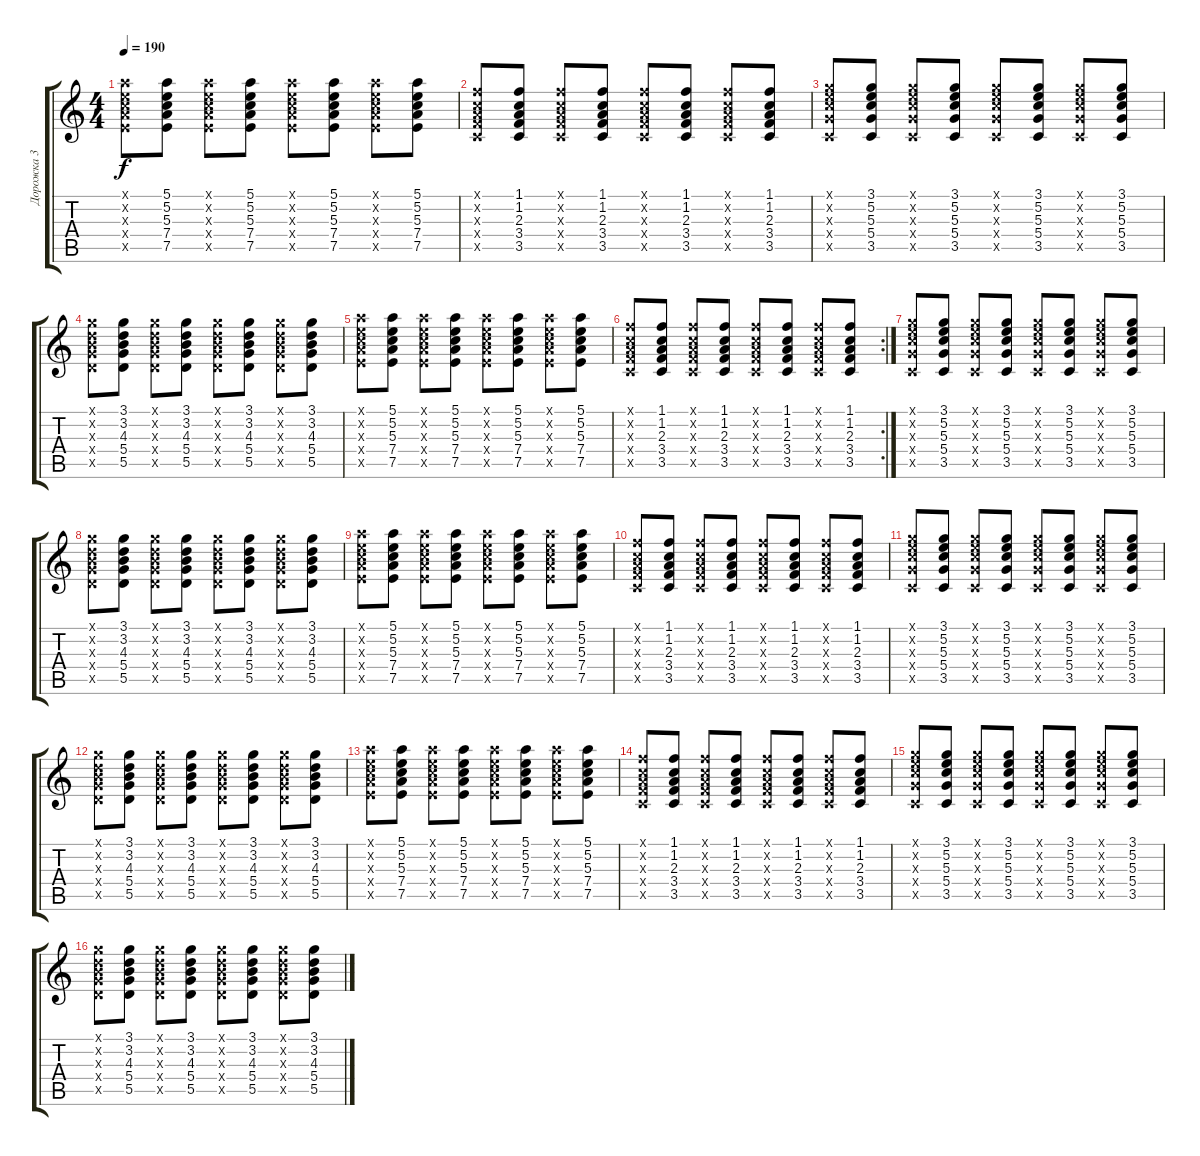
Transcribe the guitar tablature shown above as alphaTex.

\track ("Дорожка 3" "Дорожка 3") {instrument electricguitarclean}
\staff {score tabs}
\tuning (E4 B3 G3 D3 A2 E2) {hide}
\ts (4 4)
\tempo 190
\clef g2
\ks c
(5.1{x} 5.2{x} 5.3{x} 7.4{x} 7.5{x}).8{dy f} (5.1 5.2 5.3 7.4 7.5).8 (5.1{x} 5.2{x} 5.3{x} 7.4{x} 7.5{x}).8 (5.1 5.2 5.3 7.4 7.5).8 (5.1{x} 5.2{x} 5.3{x} 7.4{x} 7.5{x}).8 (5.1 5.2 5.3 7.4 7.5).8 (5.1{x} 5.2{x} 5.3{x} 7.4{x} 7.5{x}).8 (5.1 5.2 5.3 7.4 7.5).8 |
(1.1{x} 1.2{x} 2.3{x} 3.4{x} 3.5{x}).8 (1.1 1.2 2.3 3.4 3.5).8 (1.1{x} 1.2{x} 2.3{x} 3.4{x} 3.5{x}).8 (1.1 1.2 2.3 3.4 3.5).8 (1.1{x} 1.2{x} 2.3{x} 3.4{x} 3.5{x}).8 (1.1 1.2 2.3 3.4 3.5).8 (1.1{x} 1.2{x} 2.3{x} 3.4{x} 3.5{x}).8 (1.1 1.2 2.3 3.4 3.5).8 |
(3.1{x} 5.2{x} 5.3{x} 5.4{x} 3.5{x}).8 (3.1 5.2 5.3 5.4 3.5).8 (3.1{x} 5.2{x} 5.3{x} 5.4{x} 3.5{x}).8 (3.1 5.2 5.3 5.4 3.5).8 (3.1{x} 5.2{x} 5.3{x} 5.4{x} 3.5{x}).8 (3.1 5.2 5.3 5.4 3.5).8 (3.1{x} 5.2{x} 5.3{x} 5.4{x} 3.5{x}).8 (3.1 5.2 5.3 5.4 3.5).8 |
(3.1{x} 3.2{x} 4.3{x} 5.4{x} 5.5{x}).8 (3.1 3.2 4.3 5.4 5.5).8 (3.1{x} 3.2{x} 4.3{x} 5.4{x} 5.5{x}).8 (3.1 3.2 4.3 5.4 5.5).8 (3.1{x} 3.2{x} 4.3{x} 5.4{x} 5.5{x}).8 (3.1 3.2 4.3 5.4 5.5).8 (3.1{x} 3.2{x} 4.3{x} 5.4{x} 5.5{x}).8 (3.1 3.2 4.3 5.4 5.5).8 |
(5.1{x} 5.2{x} 5.3{x} 7.4{x} 7.5{x}).8 (5.1 5.2 5.3 7.4 7.5).8 (5.1{x} 5.2{x} 5.3{x} 7.4{x} 7.5{x}).8 (5.1 5.2 5.3 7.4 7.5).8 (5.1{x} 5.2{x} 5.3{x} 7.4{x} 7.5{x}).8 (5.1 5.2 5.3 7.4 7.5).8 (5.1{x} 5.2{x} 5.3{x} 7.4{x} 7.5{x}).8 (5.1 5.2 5.3 7.4 7.5).8 |
\rc 2
(1.1{x} 1.2{x} 2.3{x} 3.4{x} 3.5{x}).8 (1.1 1.2 2.3 3.4 3.5).8 (1.1{x} 1.2{x} 2.3{x} 3.4{x} 3.5{x}).8 (1.1 1.2 2.3 3.4 3.5).8 (1.1{x} 1.2{x} 2.3{x} 3.4{x} 3.5{x}).8 (1.1 1.2 2.3 3.4 3.5).8 (1.1{x} 1.2{x} 2.3{x} 3.4{x} 3.5{x}).8 (1.1 1.2 2.3 3.4 3.5).8 |
(3.1{x} 5.2{x} 5.3{x} 5.4{x} 3.5{x}).8 (3.1 5.2 5.3 5.4 3.5).8 (3.1{x} 5.2{x} 5.3{x} 5.4{x} 3.5{x}).8 (3.1 5.2 5.3 5.4 3.5).8 (3.1{x} 5.2{x} 5.3{x} 5.4{x} 3.5{x}).8 (3.1 5.2 5.3 5.4 3.5).8 (3.1{x} 5.2{x} 5.3{x} 5.4{x} 3.5{x}).8 (3.1 5.2 5.3 5.4 3.5).8 |
(3.1{x} 3.2{x} 4.3{x} 5.4{x} 5.5{x}).8 (3.1 3.2 4.3 5.4 5.5).8 (3.1{x} 3.2{x} 4.3{x} 5.4{x} 5.5{x}).8 (3.1 3.2 4.3 5.4 5.5).8 (3.1{x} 3.2{x} 4.3{x} 5.4{x} 5.5{x}).8 (3.1 3.2 4.3 5.4 5.5).8 (3.1{x} 3.2{x} 4.3{x} 5.4{x} 5.5{x}).8 (3.1 3.2 4.3 5.4 5.5).8 |
(5.1{x} 5.2{x} 5.3{x} 7.4{x} 7.5{x}).8 (5.1 5.2 5.3 7.4 7.5).8 (5.1{x} 5.2{x} 5.3{x} 7.4{x} 7.5{x}).8 (5.1 5.2 5.3 7.4 7.5).8 (5.1{x} 5.2{x} 5.3{x} 7.4{x} 7.5{x}).8 (5.1 5.2 5.3 7.4 7.5).8 (5.1{x} 5.2{x} 5.3{x} 7.4{x} 7.5{x}).8 (5.1 5.2 5.3 7.4 7.5).8 |
(1.1{x} 1.2{x} 2.3{x} 3.4{x} 3.5{x}).8 (1.1 1.2 2.3 3.4 3.5).8 (1.1{x} 1.2{x} 2.3{x} 3.4{x} 3.5{x}).8 (1.1 1.2 2.3 3.4 3.5).8 (1.1{x} 1.2{x} 2.3{x} 3.4{x} 3.5{x}).8 (1.1 1.2 2.3 3.4 3.5).8 (1.1{x} 1.2{x} 2.3{x} 3.4{x} 3.5{x}).8 (1.1 1.2 2.3 3.4 3.5).8 |
(3.1{x} 5.2{x} 5.3{x} 5.4{x} 3.5{x}).8 (3.1 5.2 5.3 5.4 3.5).8 (3.1{x} 5.2{x} 5.3{x} 5.4{x} 3.5{x}).8 (3.1 5.2 5.3 5.4 3.5).8 (3.1{x} 5.2{x} 5.3{x} 5.4{x} 3.5{x}).8 (3.1 5.2 5.3 5.4 3.5).8 (3.1{x} 5.2{x} 5.3{x} 5.4{x} 3.5{x}).8 (3.1 5.2 5.3 5.4 3.5).8 |
(3.1{x} 3.2{x} 4.3{x} 5.4{x} 5.5{x}).8 (3.1 3.2 4.3 5.4 5.5).8 (3.1{x} 3.2{x} 4.3{x} 5.4{x} 5.5{x}).8 (3.1 3.2 4.3 5.4 5.5).8 (3.1{x} 3.2{x} 4.3{x} 5.4{x} 5.5{x}).8 (3.1 3.2 4.3 5.4 5.5).8 (3.1{x} 3.2{x} 4.3{x} 5.4{x} 5.5{x}).8 (3.1 3.2 4.3 5.4 5.5).8 |
(5.1{x} 5.2{x} 5.3{x} 7.4{x} 7.5{x}).8 (5.1 5.2 5.3 7.4 7.5).8 (5.1{x} 5.2{x} 5.3{x} 7.4{x} 7.5{x}).8 (5.1 5.2 5.3 7.4 7.5).8 (5.1{x} 5.2{x} 5.3{x} 7.4{x} 7.5{x}).8 (5.1 5.2 5.3 7.4 7.5).8 (5.1{x} 5.2{x} 5.3{x} 7.4{x} 7.5{x}).8 (5.1 5.2 5.3 7.4 7.5).8 |
(1.1{x} 1.2{x} 2.3{x} 3.4{x} 3.5{x}).8 (1.1 1.2 2.3 3.4 3.5).8 (1.1{x} 1.2{x} 2.3{x} 3.4{x} 3.5{x}).8 (1.1 1.2 2.3 3.4 3.5).8 (1.1{x} 1.2{x} 2.3{x} 3.4{x} 3.5{x}).8 (1.1 1.2 2.3 3.4 3.5).8 (1.1{x} 1.2{x} 2.3{x} 3.4{x} 3.5{x}).8 (1.1 1.2 2.3 3.4 3.5).8 |
(3.1{x} 5.2{x} 5.3{x} 5.4{x} 3.5{x}).8 (3.1 5.2 5.3 5.4 3.5).8 (3.1{x} 5.2{x} 5.3{x} 5.4{x} 3.5{x}).8 (3.1 5.2 5.3 5.4 3.5).8 (3.1{x} 5.2{x} 5.3{x} 5.4{x} 3.5{x}).8 (3.1 5.2 5.3 5.4 3.5).8 (3.1{x} 5.2{x} 5.3{x} 5.4{x} 3.5{x}).8 (3.1 5.2 5.3 5.4 3.5).8 |
(3.1{x} 3.2{x} 4.3{x} 5.4{x} 5.5{x}).8 (3.1 3.2 4.3 5.4 5.5).8 (3.1{x} 3.2{x} 4.3{x} 5.4{x} 5.5{x}).8 (3.1 3.2 4.3 5.4 5.5).8 (3.1{x} 3.2{x} 4.3{x} 5.4{x} 5.5{x}).8 (3.1 3.2 4.3 5.4 5.5).8 (3.1{x} 3.2{x} 4.3{x} 5.4{x} 5.5{x}).8 (3.1 3.2 4.3 5.4 5.5).8
